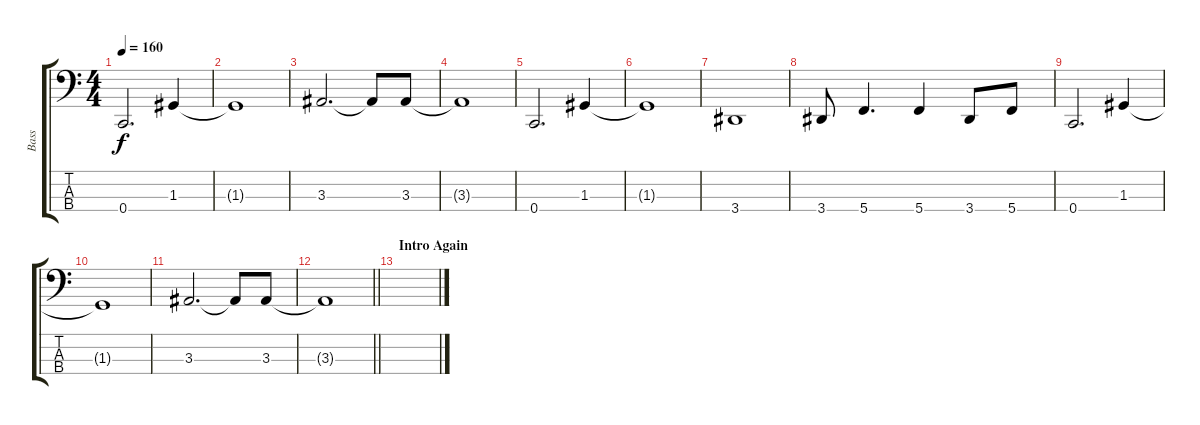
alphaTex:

\track ("Bass" "Bass") {instrument electricbasspick}
\staff {score tabs}
\tuning (F2 C2 G1 C1) {hide}
\ts (4 4)
\tempo 160
\clef f4
\ks c
0.4.2{d dy f} 1.3.4 |
1.3{t}.1 |
3.3.2{d} 3.3{t}.8 3.3.8 |
3.3{t}.1 |
0.4.2{d} 1.3.4 |
1.3{t}.1 |
3.4.1 |
3.4.8 5.4.4{d} 5.4.4 3.4.8 5.4.8 |
0.4.2{d} 1.3.4 |
1.3{t}.1 |
3.3.2{d} 3.3{t}.8 3.3.8 |
\barLineRight lightlight
3.3{t}.1 |
\section ("" "Intro Again")
